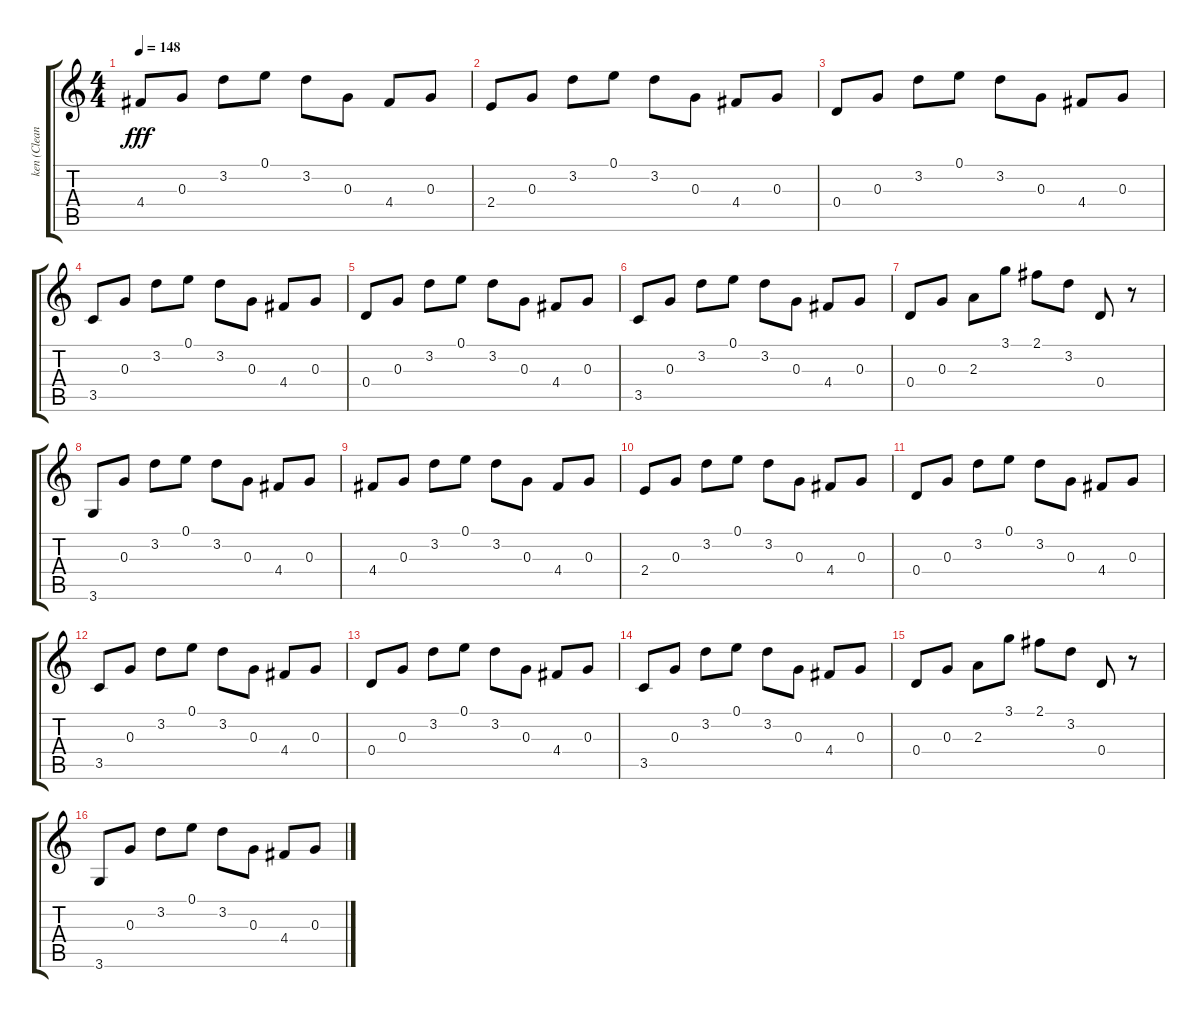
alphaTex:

\track ("ken (Clean Guitar)" "ken (Clean") {instrument electricguitarclean}
\staff {score tabs}
\tuning (E4 B3 G3 D3 A2 E2) {hide}
\ts (4 4)
\tempo 148
\clef g2
\ks c
4.4.8{dy fff} 0.3.8 3.2.8 0.1.8 3.2.8 0.3.8 4.4.8 0.3.8 |
2.4.8 0.3.8 3.2.8 0.1.8 3.2.8 0.3.8 4.4.8 0.3.8 |
0.4.8 0.3.8 3.2.8 0.1.8 3.2.8 0.3.8 4.4.8 0.3.8 |
3.5.8 0.3.8 3.2.8 0.1.8 3.2.8 0.3.8 4.4.8 0.3.8 |
0.4.8 0.3.8 3.2.8 0.1.8 3.2.8 0.3.8 4.4.8 0.3.8 |
3.5.8 0.3.8 3.2.8 0.1.8 3.2.8 0.3.8 4.4.8 0.3.8 |
0.4.8 0.3.8 2.3.8 3.1.8 2.1.8 3.2.8 0.4.8 r.8 |
3.6.8 0.3.8 3.2.8 0.1.8 3.2.8 0.3.8 4.4.8 0.3.8 |
4.4.8 0.3.8 3.2.8 0.1.8 3.2.8 0.3.8 4.4.8 0.3.8 |
2.4.8 0.3.8 3.2.8 0.1.8 3.2.8 0.3.8 4.4.8 0.3.8 |
0.4.8 0.3.8 3.2.8 0.1.8 3.2.8 0.3.8 4.4.8 0.3.8 |
3.5.8 0.3.8 3.2.8 0.1.8 3.2.8 0.3.8 4.4.8 0.3.8 |
0.4.8 0.3.8 3.2.8 0.1.8 3.2.8 0.3.8 4.4.8 0.3.8 |
3.5.8 0.3.8 3.2.8 0.1.8 3.2.8 0.3.8 4.4.8 0.3.8 |
0.4.8 0.3.8 2.3.8 3.1.8 2.1.8 3.2.8 0.4.8 r.8 |
3.6.8 0.3.8 3.2.8 0.1.8 3.2.8 0.3.8 4.4.8 0.3.8
